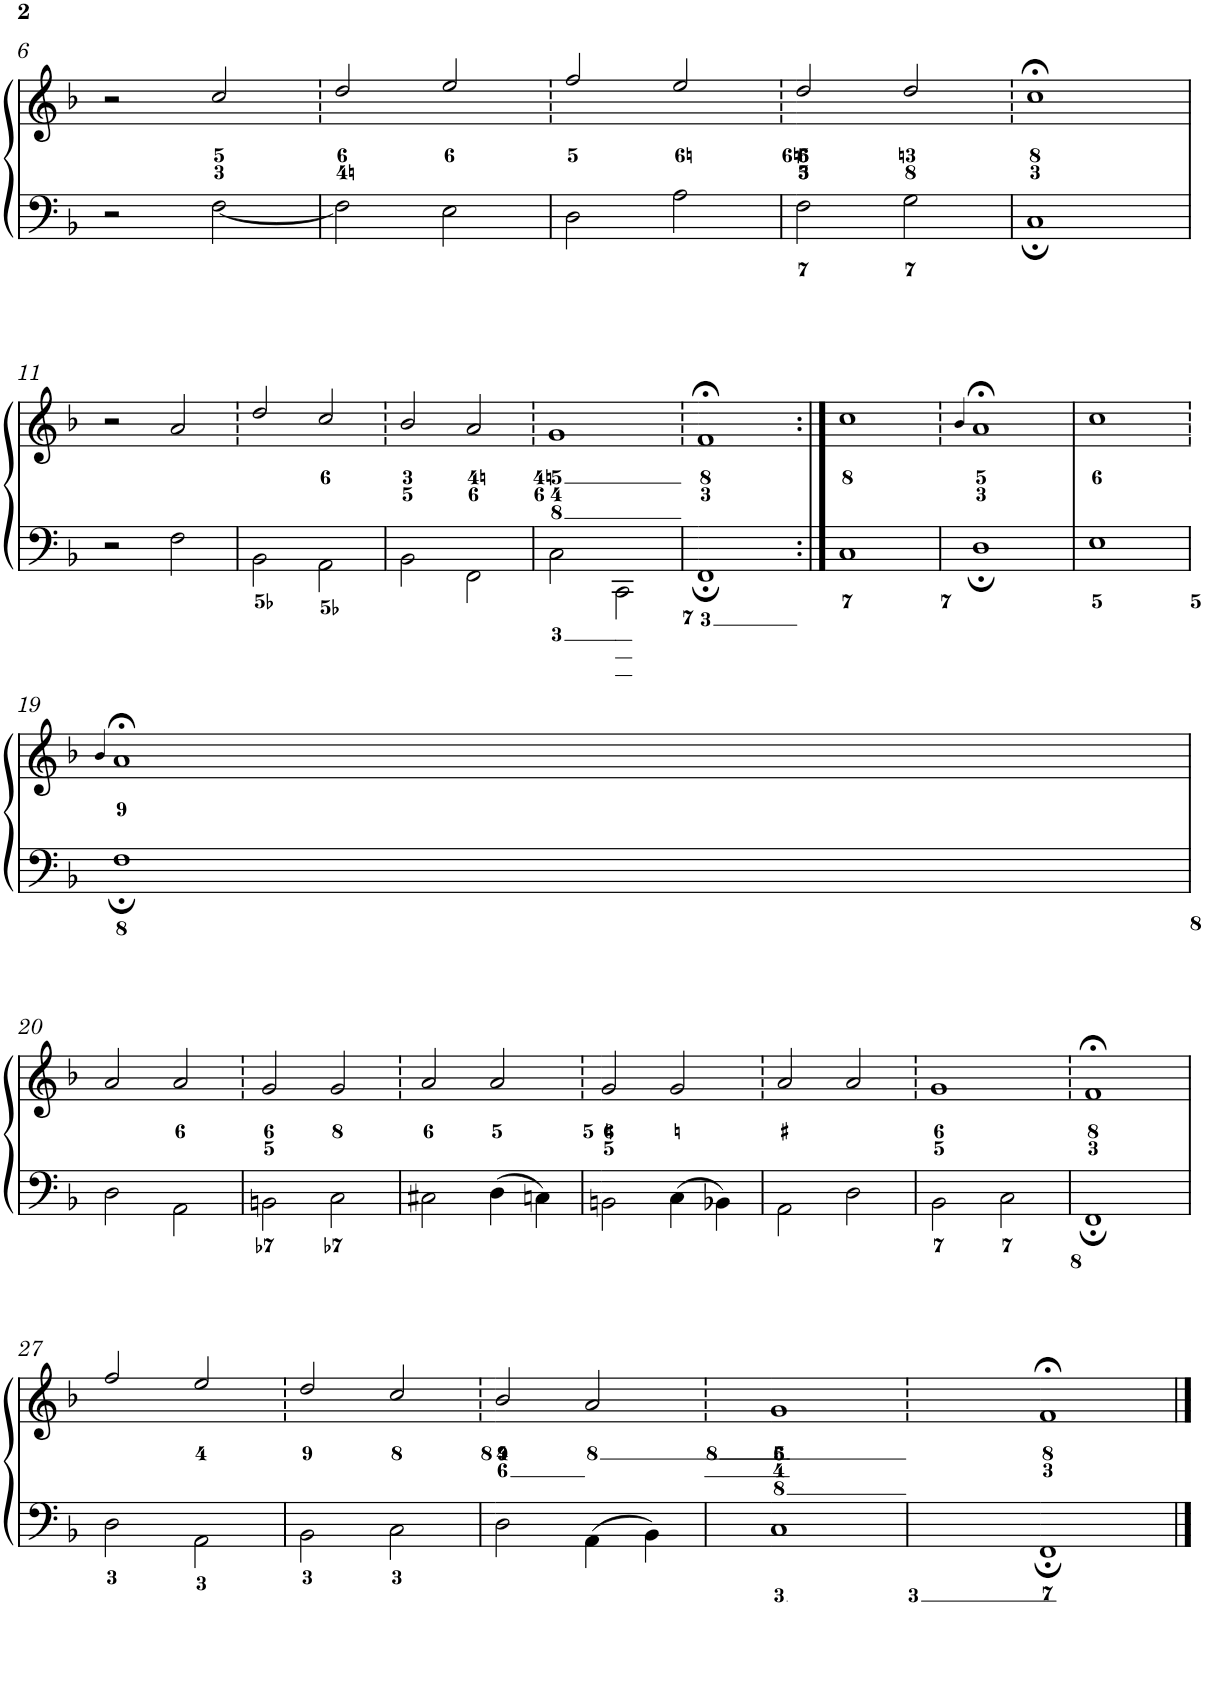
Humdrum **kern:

**kern	**kern
*part1	*part1
*staff2	*staff1
*I"Piano	*
*I'Pno.	*
!!LO:PB:g=z
*clefF4	*clefG2
*k[b-]	*k[b-]
*F:	*F:
*M4/4	*M4/4
*met(c)	*met(c)
=6	=6
2r	2r
[<2F\	2cc/
=7	=7
2F\]	2dd/
2E\	2ee/
=8	=8
2D\	2ff/
2A\	2ee/
=9	=9
2F\	2dd/
2G\	2dd/
=10	=10
1C;	1cc;<
!!LO:LB:g=z
=11	=11
2r	2r
2F\	2a/
=12	=12
2BB-\	2dd/
2AA\	2cc/
=13	=13
2BB-\	2b-/
2FF\	2a/
=14	=14
2C\	1g
2CC\	.
=15	=15
1FF;	1f;<
=16:|!	=16:|!
1C	1cc
=17	=17
.	4qb-/
1D;	1a;<
=18	=18
1E	1cc
!!LO:LB:g=z
=19	=19
.	4qb-/
1F;	1a;<
!!LO:LB:g=z
=20	=20
2D\	2a/
2AA\	2a/
=21	=21
2BBn\	2g/
2C\	2g/
=22	=22
2C#X\	2a/
4D\	2a/
4Cn\	.
=23	=23
2BBn\	2g/
4C\	2g/
4BB-X\	.
=24	=24
2AA\	2a/
2D\	2a/
=25	=25
2BB-\	1g
2C\	.
=26	=26
1FF;	1f;<
!!LO:LB:g=z
=27	=27
2D\	2ff/
2AA\	2ee/
=28	=28
2BB-\	2dd/
2C\	2cc/
=29	=29
2D\	2b-/
4AA\	2a/
4BB-\	.
=30	=30
1C	1g
=31	=31
1FF;	1f;<
==	==
*-	*-
